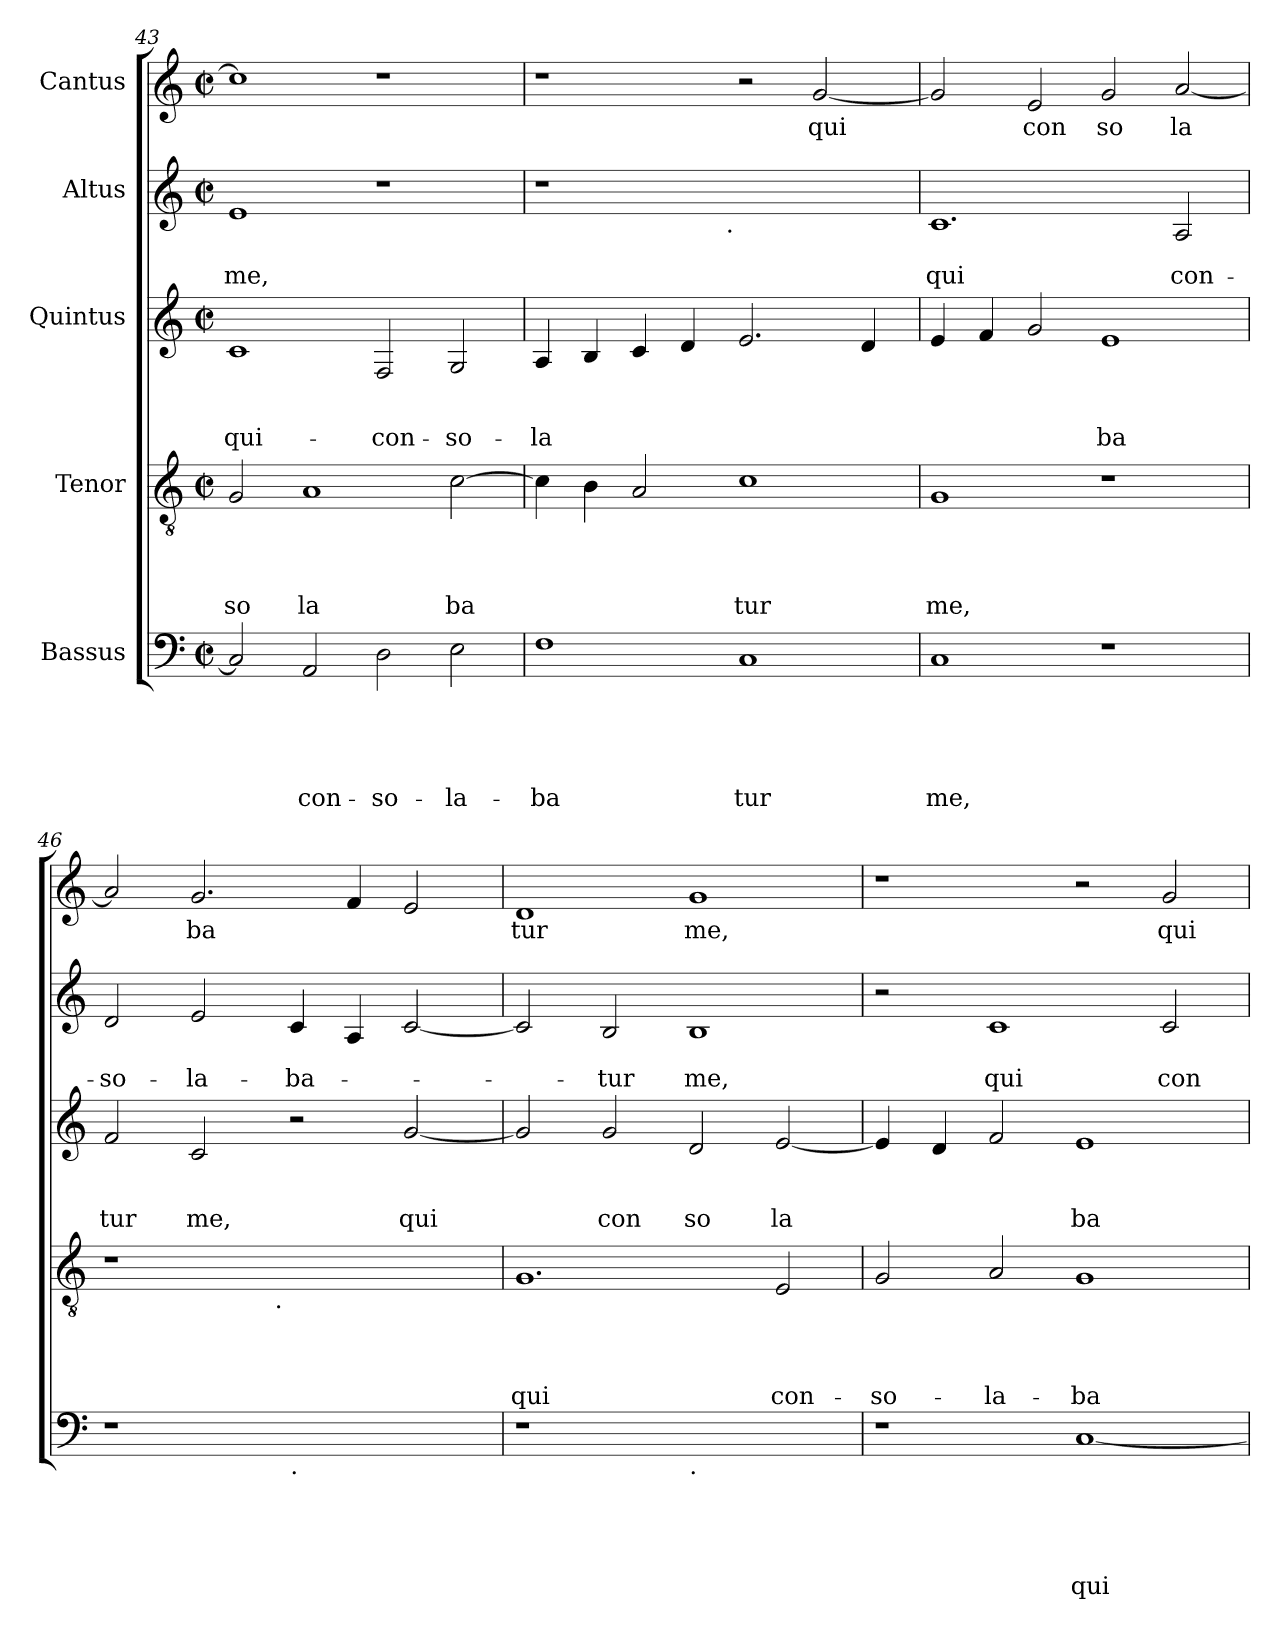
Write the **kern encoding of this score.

**kern	**text	**text	**text	**text	**text	**kern	**text	**text	**text	**text	**kern	**text	**text	**text	**kern	**text	**text	**kern	**text
*part5	*part5	*part5	*part5	*part5	*part5	*part4	*part4	*part4	*part4	*part4	*part3	*part3	*part3	*part3	*part2	*part2	*part2	*part1	*part1
*staff5	*staff5	*staff5	*staff5	*staff5	*staff5	*staff4	*staff4	*staff4	*staff4	*staff4	*staff3	*staff3	*staff3	*staff3	*staff2	*staff2	*staff2	*staff1	*staff1
*I"Bassus	*	*	*	*	*	*I"Tenor	*	*	*	*	*I"Quintus	*	*	*	*I"Altus	*	*	*I"Cantus	*
*clefF4	*	*	*	*	*	*clefGv2	*	*	*	*	*clefG2	*	*	*	*clefG2	*	*	*clefG2	*
*k[]	*	*	*	*	*	*k[]	*	*	*	*	*k[]	*	*	*	*k[]	*	*	*k[]	*
*C:	*	*	*	*	*	*C:	*	*	*	*	*C:	*	*	*	*C:	*	*	*C:	*
*M2/2	*	*	*	*	*	*M2/2	*	*	*	*	*M2/2	*	*	*	*M2/2	*	*	*M2/2	*
*met(c|)	*	*	*	*	*	*met(c|)	*	*	*	*	*met(c|)	*	*	*	*met(c|)	*	*	*met(c|)	*
=43	=43	=43	=43	=43	=43	=43	=43	=43	=43	=43	=43	=43	=43	=43	=43	=43	=43	=43	=43
!	!	!	!	!	!	!	!	!	!	!LO:LY:b	!	!	!	!LO:LY:b	!	!	!LO:LY:b	!	!
2C/]	.	.	.	.	.	2G/	.	.	.	so	1c	.	.	qui-	1e	.	me,	1cc]	.
!	!	!	!	!	!LO:LY:b	!	!	!	!	!LO:LY:b	!	!	!	!	!	!	!	!	!
2AA/	.	.	.	.	con-	1A	.	.	.	la	.	.	.	.	.	.	.	.	.
!	!	!	!	!	!LO:LY:b	!	!	!	!	!	!	!	!	!LO:LY:b	!	!	!	!	!
2D\	.	.	.	.	-so-	.	.	.	.	.	2F/	.	.	-con-	1r	.	.	1r	.
!	!	!	!	!	!LO:LY:b	!	!	!	!	!LO:LY:b	!	!	!	!LO:LY:b	!	!	!	!	!
2E\	.	.	.	.	-la-	[<2c\	.	.	.	ba	2G/	.	.	-so-	.	.	.	.	.
!!LO:LB:g=z
=44	=44	=44	=44	=44	=44	=44	=44	=44	=44	=44	=44	=44	=44	=44	=44	=44	=44	=44	=44
!	!	!	!	!	!LO:LY:b	!	!	!	!	!	!	!	!	!LO:LY:b	!	!	!	!	!
*	*	*	*	*	*	*	*	*	*	*	*	*	*	*	*^	*	*	*	*
1F	.	.	.	.	-ba	4c\]	.	.	.	.	4A/	.	.	-la	1r	2ryy	.	.	1r	.
.	.	.	.	.	.	4B\	.	.	.	.	4B/	.	.	.	.	.	.	.	.	.
.	.	.	.	.	.	2A/	.	.	.	.	4c/	.	.	.	.	4...ryy	.	.	.	.
.	.	.	.	.	.	.	.	.	.	.	4d/	.	.	.	.	.	.	.	.	.
!	!	!	!	!	!	!	!	!	!	!	!	!	!	!	!	!LO:TX:b:t=.	!	!	!	!
.	.	.	.	.	.	.	.	.	.	.	.	.	.	.	.	1ryy	.	.	.	.
!	!	!	!	!	!LO:LY:b	!	!	!	!	!LO:LY:b	!	!	!	!	!	!	!	!	!	!
1C	.	.	.	.	tur	1c	.	.	.	tur	2.e/	.	.	.	1ryy	.	.	.	2r	.
!	!	!	!	!	!	!	!	!	!	!	!	!	!	!	!	!	!	!	!	!LO:LY:b
.	.	.	.	.	.	.	.	.	.	.	.	.	.	.	.	.	.	.	[<2g/	qui
.	.	.	.	.	.	.	.	.	.	.	4d/	.	.	.	.	.	.	.	.	.
.	.	.	.	.	.	.	.	.	.	.	.	.	.	.	.	32ryy	.	.	.	.
=45	=45	=45	=45	=45	=45	=45	=45	=45	=45	=45	=45	=45	=45	=45	=45	=45	=45	=45	=45	=45
!	!	!	!	!	!LO:LY:b	!	!	!	!	!LO:LY:b	!	!	!	!	!	!	!	!LO:LY:b	!	!
*	*	*	*	*	*	*	*	*	*	*	*	*	*	*	*v	*v	*	*	*	*
1C	.	.	.	.	me,	1G	.	.	.	me,	4e/	.	.	.	1.c	.	qui	2g/]	.
.	.	.	.	.	.	.	.	.	.	.	4f/	.	.	.	.	.	.	.	.
!	!	!	!	!	!	!	!	!	!	!	!	!	!	!	!	!	!	!	!LO:LY:b
.	.	.	.	.	.	.	.	.	.	.	2g/	.	.	.	.	.	.	2e/	con
!	!	!	!	!	!	!	!	!	!	!	!	!	!	!LO:LY:b	!	!	!	!	!LO:LY:b
1r	.	.	.	.	.	1r	.	.	.	.	1e	.	.	ba	.	.	.	2g/	so
!	!	!	!	!	!	!	!	!	!	!	!	!	!	!	!	!	!LO:LY:b	!	!LO:LY:b
.	.	.	.	.	.	.	.	.	.	.	.	.	.	.	2A/	.	con-	[<2a/	la
=46	=46	=46	=46	=46	=46	=46	=46	=46	=46	=46	=46	=46	=46	=46	=46	=46	=46	=46	=46
!	!	!	!	!	!	!	!	!	!	!	!	!	!	!LO:LY:b	!	!	!LO:LY:b	!	!
*	*	*	*	*	*	*^	*	*	*	*	*	*	*	*	*	*	*	*	*
1r	.	.	.	.	.	1r	2ryy	.	.	.	.	2f/	.	.	tur	2d/	.	-so-	2a/]	.
!	!	!	!	!	!	!	!	!	!	!	!	!	!	!	!LO:LY:b	!	!	!LO:LY:b	!	!LO:LY:b
.	.	.	.	.	.	.	4...ryy	.	.	.	.	2c/	.	.	me,	2e/	.	-la-	2.g/	ba
!	!	!	!	!	!	!	!LO:TX:b:t=.	!	!	!	!	!	!	!	!	!	!	!	!	!
.	.	.	.	.	.	.	1ryy	.	.	.	.	.	.	.	.	.	.	.	.	.
!LO:TX:b:t=.	!	!	!	!	!	!	!	!	!	!	!	!	!	!	!	!	!	!	!	!
!	!	!	!	!	!	!	!	!	!	!	!	!	!	!	!	!	!	!LO:LY:b	!	!
1ryy	.	.	.	.	.	1ryy	.	.	.	.	.	2r	.	.	.	4c/	.	-ba-	.	.
.	.	.	.	.	.	.	.	.	.	.	.	.	.	.	.	4A/	.	.	4f/	.
!	!	!	!	!	!	!	!	!	!	!	!	!	!	!	!LO:LY:b	!	!	!	!	!
.	.	.	.	.	.	.	.	.	.	.	.	[<2g/	.	.	qui	[<2c/	.	.	2e/	.
.	.	.	.	.	.	.	32ryy	.	.	.	.	.	.	.	.	.	.	.	.	.
=47	=47	=47	=47	=47	=47	=47	=47	=47	=47	=47	=47	=47	=47	=47	=47	=47	=47	=47	=47	=47
!	!	!	!	!	!	!	!	!	!	!	!LO:LY:b	!	!	!	!	!	!	!	!	!LO:LY:b
*	*	*	*	*	*	*v	*v	*	*	*	*	*	*	*	*	*	*	*	*	*
1r	.	.	.	.	.	1.G	.	.	.	qui	2g/]	.	.	.	2c/]	.	.	1d	tur
!	!	!	!	!	!	!	!	!	!	!	!	!	!	!LO:LY:b	!	!	!LO:LY:b	!	!
.	.	.	.	.	.	.	.	.	.	.	2g/	.	.	con	2B/	.	-tur	.	.
!LO:TX:b:t=.	!	!	!	!	!	!	!	!	!	!	!	!	!	!	!	!	!	!	!
!	!	!	!	!	!	!	!	!	!	!	!	!	!	!LO:LY:b	!	!	!LO:LY:b	!	!LO:LY:b
1ryy	.	.	.	.	.	.	.	.	.	.	2d/	.	.	so	1B	.	me,	1g	me,
!	!	!	!	!	!	!	!	!	!	!LO:LY:b	!	!	!	!LO:LY:b	!	!	!	!	!
.	.	.	.	.	.	2E/	.	.	.	con-	[<2e/	.	.	la	.	.	.	.	.
=48	=48	=48	=48	=48	=48	=48	=48	=48	=48	=48	=48	=48	=48	=48	=48	=48	=48	=48	=48
!	!	!	!	!	!	!	!	!	!	!LO:LY:b	!	!	!	!	!	!	!	!	!
1r	.	.	.	.	.	2G/	.	.	.	-so-	4e/]	.	.	.	2r	.	.	1r	.
.	.	.	.	.	.	.	.	.	.	.	4d/	.	.	.	.	.	.	.	.
!	!	!	!	!	!	!	!	!	!	!LO:LY:b	!	!	!	!	!	!	!LO:LY:b	!	!
.	.	.	.	.	.	2A/	.	.	.	-la-	2f/	.	.	.	1c	.	qui	.	.
!	!	!	!	!	!LO:LY:b	!	!	!	!	!LO:LY:b	!	!	!	!LO:LY:b	!	!	!	!	!
[<1C	.	.	.	.	qui	1G	.	.	.	-ba-	1e	.	.	ba	.	.	.	2r	.
!	!	!	!	!	!	!	!	!	!	!	!	!	!	!	!	!	!LO:LY:b	!	!LO:LY:b
.	.	.	.	.	.	.	.	.	.	.	.	.	.	.	2c/	.	con-	2g/	qui
=	=	=	=	=	=	=	=	=	=	=	=	=	=	=	=	=	=	=	=
*-	*-	*-	*-	*-	*-	*-	*-	*-	*-	*-	*-	*-	*-	*-	*-	*-	*-	*-	*-
